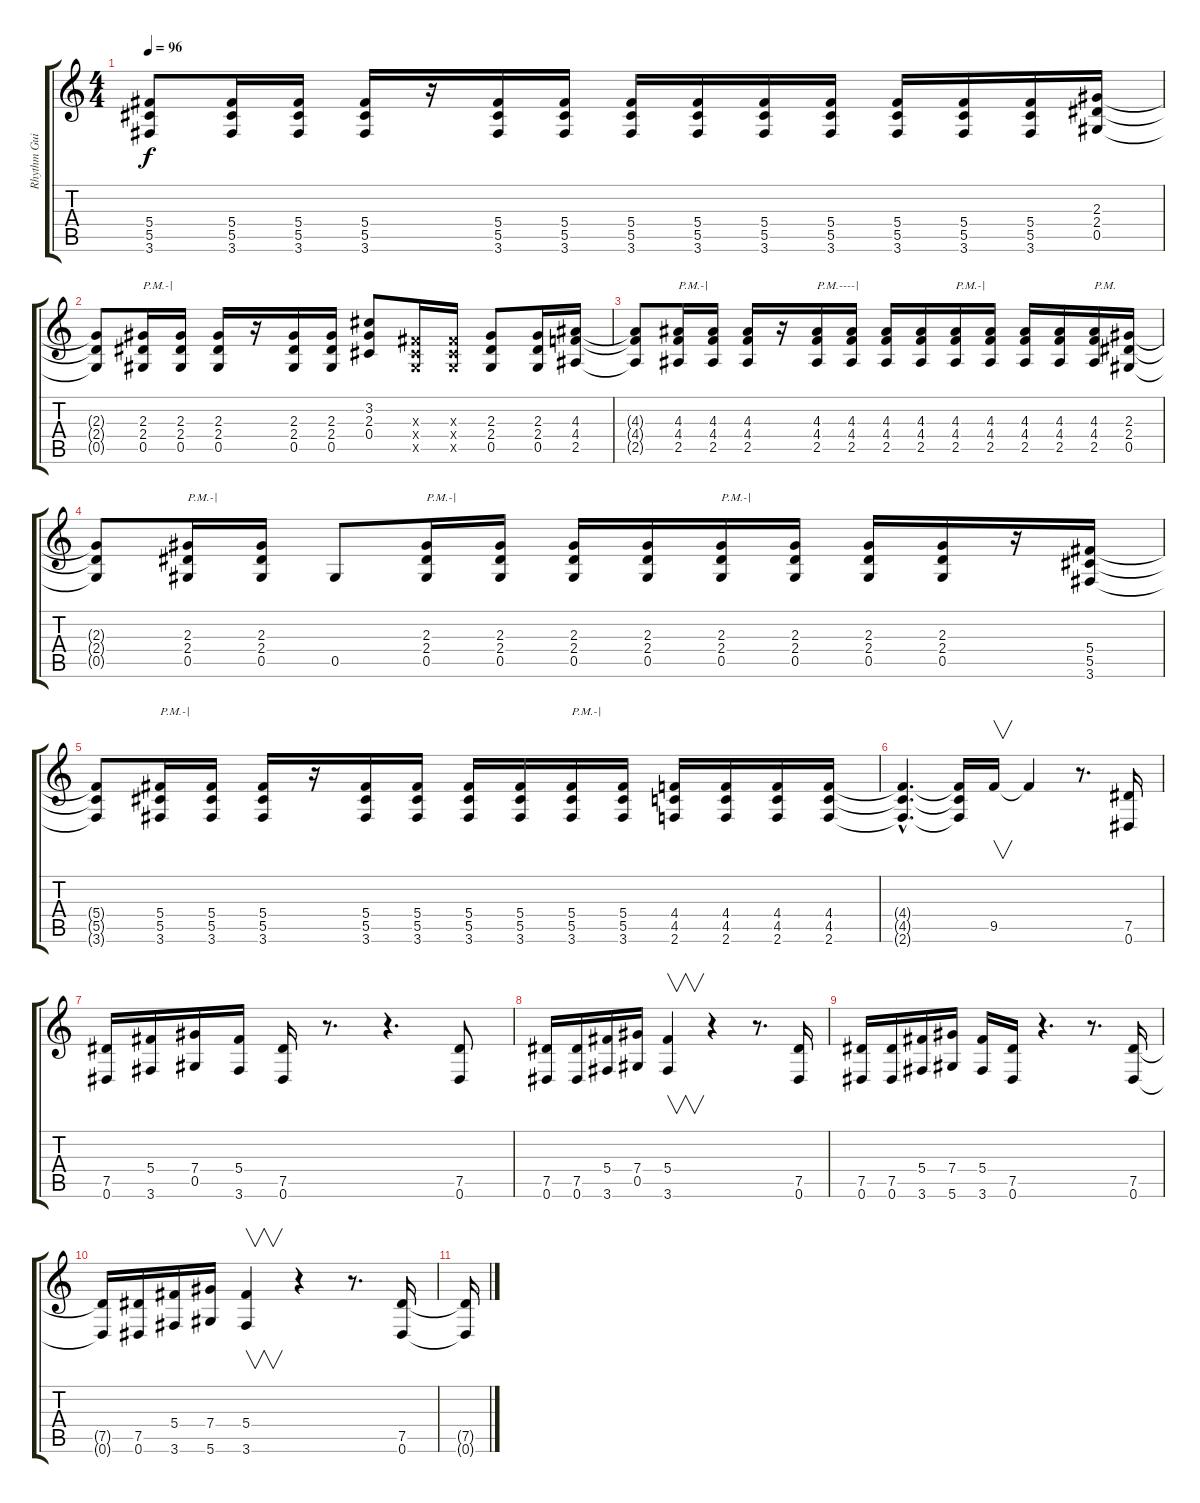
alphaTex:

\track ("Rhythm Guitar" "Rhythm Gui") {instrument overdrivenguitar}
\staff {score tabs}
\tuning (Eb4 Bb3 Gb3 Db3 Ab2 Eb2) {hide}
\ts (4 4)
\tempo 96
\clef g2
\ks c
(5.4{t} 5.5{t} 3.6{t}).8{dy f} (5.4 5.5 3.6).16 (5.4 5.5 3.6).16 (5.4 5.5 3.6).16 r.16 (5.4 5.5 3.6).16 (5.4 5.5 3.6).16 (5.4 5.5 3.6).16 (5.4 5.5 3.6).16 (5.4 5.5 3.6).16 (5.4 5.5 3.6).16 (5.4 5.5 3.6).16 (5.4 5.5 3.6).16 (5.4 5.5 3.6).16 (2.3 2.4 0.5).16 |
(2.3{t} 2.4{t} 0.5{t}).8 (2.3 2.4 0.5).16{txt "P.M.-|"} (2.3 2.4 0.5).16 (2.3 2.4 0.5).16 r.16 (2.3 2.4 0.5).16 (2.3 2.4 0.5).16 (3.2 2.3 0.4).8 (0.3{x} 0.4{x} 0.5{x}).16 (0.3{x} 0.4{x} 0.5{x}).16 (2.3 2.4 0.5).8 (2.3 2.4 0.5).16 (4.3 4.4 2.5).16 |
(4.3{t} 4.4{t} 2.5{t}).8 (4.3 4.4 2.5).16{txt "P.M.-|"} (4.3 4.4 2.5).16 (4.3 4.4 2.5).16 r.16 (4.3 4.4 2.5).16{txt "P.M.----|"} (4.3 4.4 2.5).16 (4.3 4.4 2.5).16 (4.3 4.4 2.5).16 (4.3 4.4 2.5).16{txt "P.M.-|"} (4.3 4.4 2.5).16 (4.3 4.4 2.5).16 (4.3 4.4 2.5).16 (4.3 4.4 2.5).16{txt "P.M."} (2.3 2.4 0.5).16 |
(2.3{t} 2.4{t} 0.5{t}).8 (2.3 2.4 0.5).16{txt "P.M.-|"} (2.3 2.4 0.5).16 0.5.8 (2.3 2.4 0.5).16{txt "P.M.-|"} (2.3 2.4 0.5).16 (2.3 2.4 0.5).16 (2.3 2.4 0.5).16 (2.3 2.4 0.5).16{txt "P.M.-|"} (2.3 2.4 0.5).16 (2.3 2.4 0.5).16 (2.3 2.4 0.5).16 r.16 (5.4 5.5 3.6).16 |
(5.4{t} 5.5{t} 3.6{t}).8 (5.4 5.5 3.6).16{txt "P.M.-|"} (5.4 5.5 3.6).16 (5.4 5.5 3.6).16 r.16 (5.4 5.5 3.6).16 (5.4 5.5 3.6).16 (5.4 5.5 3.6).16 (5.4 5.5 3.6).16 (5.4 5.5 3.6).16{txt "P.M.-|"} (5.4 5.5 3.6).16 (4.4 4.5 2.6).16 (4.4 4.5 2.6).16 (4.4 4.5 2.6).16 (4.4 4.5 2.6).16 |
(4.4{hac t} 4.5{hac t} 2.6{hac t}).4{d} (4.4{t} 4.5{t} 2.6{t}).16 9.5.16{v} 9.5{t}.4 r.8{d} (7.5 0.6).16 |
(7.5 0.6).16 (5.4 3.6).16 (7.4 0.5).16 (5.4 3.6).16 (7.5 0.6).16 r.8{d} r.4{d} (7.5 0.6).8 |
(7.5 0.6).16 (7.5 0.6).16 (5.4 3.6).16 (7.4 0.5).16 (5.4 3.6).4{v} r.4 r.8{d} (7.5 0.6).16 |
(7.5 0.6).16 (7.5 0.6).16 (5.4 3.6).16 (7.4 5.6).16 (5.4 3.6).16 (7.5 0.6).16 r.4{d} r.8{d} (7.5 0.6).16 |
(7.5{t} 0.6{t}).16 (7.5 0.6).16 (5.4 3.6).16 (7.4 5.6).16 (5.4 3.6).4{v} r.4 r.8{d} (7.5 0.6).16 |
(7.5{t} 0.6{t}).16
